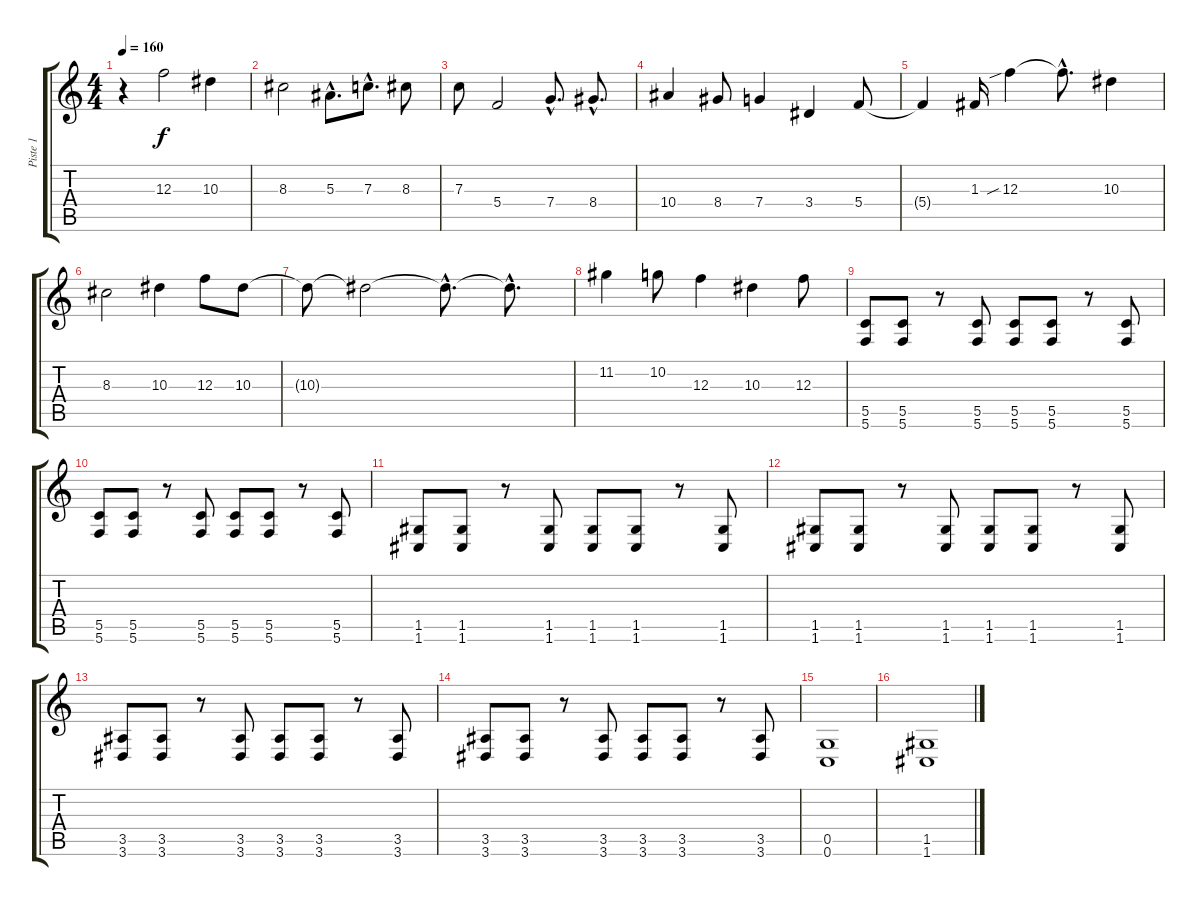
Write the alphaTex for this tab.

\track ("Piste 1" "Piste 1") {instrument distortionguitar}
\staff {score tabs}
\tuning (D4 A3 F3 C3 G2 C2) {hide}
\ts (4 4)
\tempo 160
\clef g2
\ks c
r.4{dy f} 12.3.2 10.3.4 |
8.3.2 5.3{hac}.8{d} 7.3{hac}.8{d} 8.3.8 |
7.3.8 5.4.2 7.4{hac}.8{d} 8.4{hac}.8{d} |
10.4.4 8.4.8 7.4.4 3.4.4 5.4.8 |
5.4{t}.4 1.3.16 12.3{sib}.4 12.3{hac t}.8{d} 10.3.4 |
8.3.2 10.3.4 12.3.8 10.3.8 |
10.3{t}.8 10.3{t}.2 10.3{hac t}.8{d} 10.3{hac t}.8{d} |
11.2.4 10.2.8 12.3.4 10.3.4 12.3.8 |
(5.5 5.6).8 (5.5 5.6).8 r.8 (5.5 5.6).8 (5.5 5.6).8 (5.5 5.6).8 r.8 (5.5 5.6).8 |
(5.5 5.6).8 (5.5 5.6).8 r.8 (5.5 5.6).8 (5.5 5.6).8 (5.5 5.6).8 r.8 (5.5 5.6).8 |
(1.5 1.6).8 (1.5 1.6).8 r.8 (1.5 1.6).8 (1.5 1.6).8 (1.5 1.6).8 r.8 (1.5 1.6).8 |
(1.5 1.6).8 (1.5 1.6).8 r.8 (1.5 1.6).8 (1.5 1.6).8 (1.5 1.6).8 r.8 (1.5 1.6).8 |
(3.5 3.6).8 (3.5 3.6).8 r.8 (3.5 3.6).8 (3.5 3.6).8 (3.5 3.6).8 r.8 (3.5 3.6).8 |
(3.5 3.6).8 (3.5 3.6).8 r.8 (3.5 3.6).8 (3.5 3.6).8 (3.5 3.6).8 r.8 (3.5 3.6).8 |
(0.5 0.6).1 |
(1.5 1.6).1
